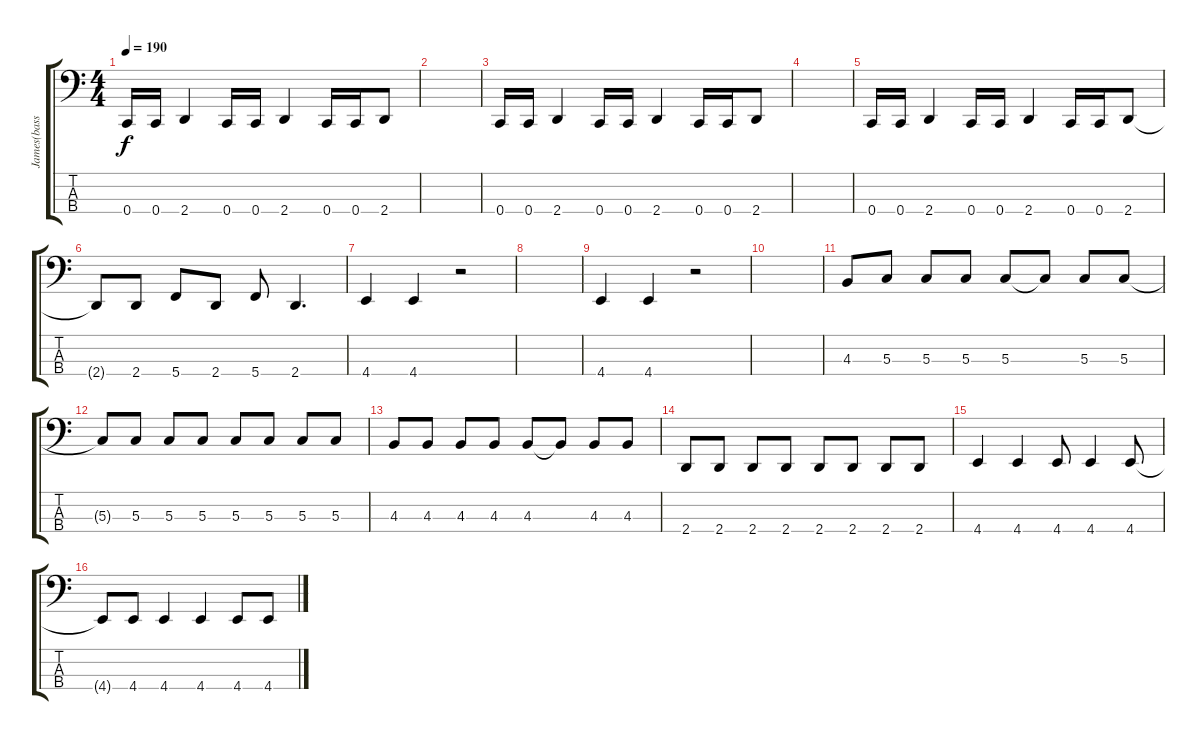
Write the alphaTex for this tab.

\track ("James(bass)" "James(bass") {instrument electricbasspick}
\staff {score tabs}
\tuning (F2 C2 G1 C1) {hide}
\ts (4 4)
\tempo 190
\clef f4
\ks c
0.4.16{dy f} 0.4.16 2.4.4 0.4.16 0.4.16 2.4.4 0.4.16 0.4.16 2.4.8 |
|
0.4.16 0.4.16 2.4.4 0.4.16 0.4.16 2.4.4 0.4.16 0.4.16 2.4.8 |
|
0.4.16 0.4.16 2.4.4 0.4.16 0.4.16 2.4.4 0.4.16 0.4.16 2.4.8 |
2.4{t}.8 2.4.8 5.4.8 2.4.8 5.4.8 2.4.4{d} |
4.4.4 4.4.4 r.2 |
|
4.4.4 4.4.4 r.2 |
|
4.3.8 5.3.8 5.3.8 5.3.8 5.3.8 5.3{t}.8 5.3.8 5.3.8 |
5.3{t}.8 5.3.8 5.3.8 5.3.8 5.3.8 5.3.8 5.3.8 5.3.8 |
4.3.8 4.3.8 4.3.8 4.3.8 4.3.8 4.3{t}.8 4.3.8 4.3.8 |
2.4.8 2.4.8 2.4.8 2.4.8 2.4.8 2.4.8 2.4.8 2.4.8 |
4.4.4 4.4.4 4.4.8 4.4.4 4.4.8 |
4.4{t}.8 4.4.8 4.4.4 4.4.4 4.4.8 4.4.8
